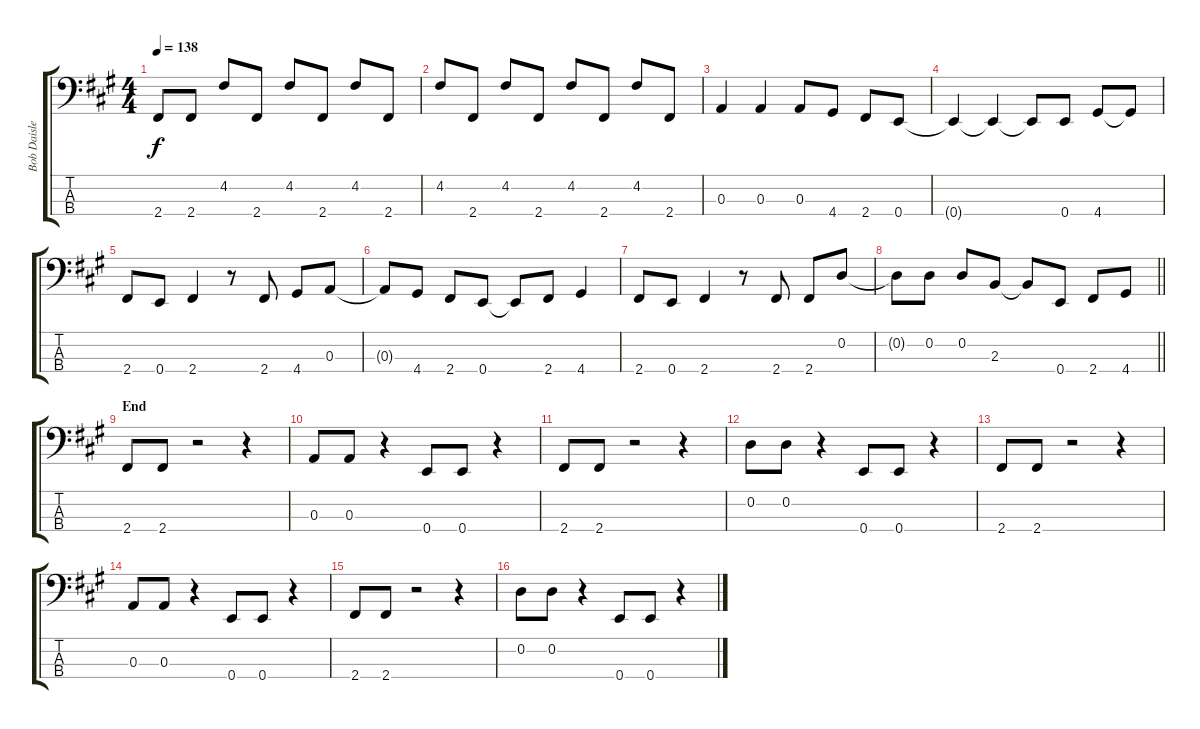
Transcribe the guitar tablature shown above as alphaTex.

\track ("Bob Daisley" "Bob Daisle") {instrument electricbassfinger}
\staff {score tabs}
\tuning (G2 D2 A1 E1) {hide}
\ts (4 4)
\tempo 138
\clef f4
\ks a
2.4.8{dy f} 2.4.8 4.2.8 2.4.8 4.2.8 2.4.8 4.2.8 2.4.8 |
4.2.8 2.4.8 4.2.8 2.4.8 4.2.8 2.4.8 4.2.8 2.4.8 |
0.3.4 0.3.4 0.3.8 4.4.8 2.4.8 0.4.8 |
0.4{t}.4 0.4{t}.4 0.4{t}.8 0.4.8 4.4.8 4.4{t}.8 |
2.4.8 0.4.8 2.4.4 r.8 2.4.8 4.4.8 0.3.8 |
0.3{t}.8 4.4.8 2.4.8 0.4.8 0.4{t}.8 2.4.8 4.4.4 |
2.4.8 0.4.8 2.4.4 r.8 2.4.8 2.4.8 0.2.8 |
\barLineRight lightlight
0.2{t}.8 0.2.8 0.2.8 2.3.8 2.3{t}.8 0.4.8 2.4.8 4.4.8 |
\section ("" "End")
2.4.8 2.4.8 r.2 r.4 |
0.3.8 0.3.8 r.4 0.4.8 0.4.8 r.4 |
2.4.8 2.4.8 r.2 r.4 |
0.2.8 0.2.8 r.4 0.4.8 0.4.8 r.4 |
2.4.8{volume 5} 2.4.8 r.2 r.4 |
0.3.8 0.3.8 r.4 0.4.8 0.4.8 r.4 |
2.4.8 2.4.8 r.2 r.4 |
0.2.8 0.2.8 r.4 0.4.8 0.4.8 r.4
